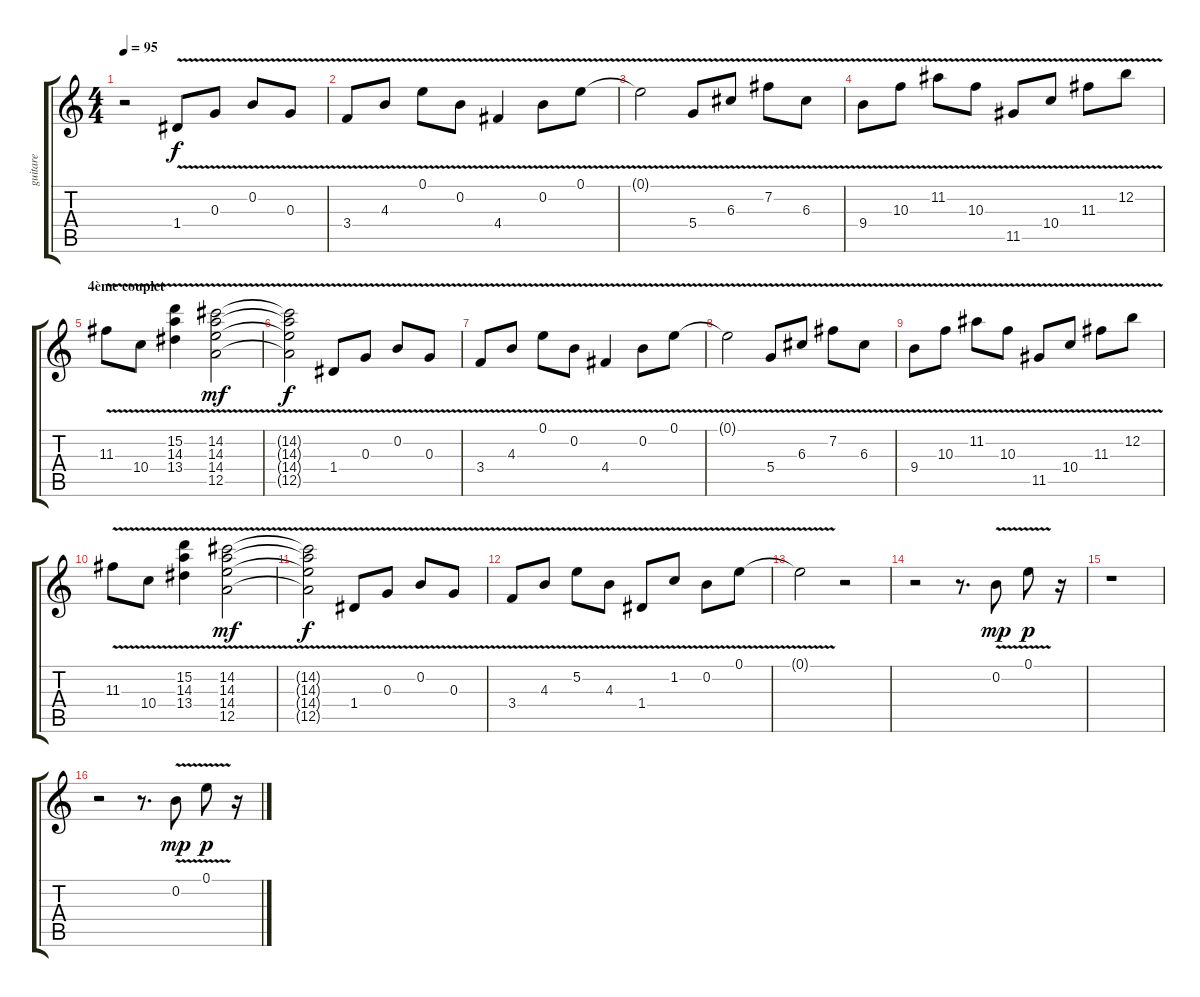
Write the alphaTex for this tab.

\track ("guitare" "guitare") {instrument acousticguitarnylon}
\staff {score tabs}
\tuning (E4 B3 G3 D3 A2 E2) {hide}
\ts (4 4)
\tempo 95
\clef g2
\ks c
r.2{dy mp} 1.4{v}.8{dy f} 0.3{v}.8 0.2{v}.8 0.3{v}.8 |
3.4{v}.8 4.3{v}.8 0.1{v}.8 0.2{v}.8 4.4{v}.4 0.2{v}.8 0.1{v}.8 |
0.1{t}.2 5.4{v}.8 6.3{v}.8 7.2{v}.8 6.3{v}.8 |
9.4{v}.8 10.3{v}.8 11.2{v}.8 10.3{v}.8 11.5{v}.8 10.4{v}.8 11.3{v}.8 12.2{v}.8 |
\section ("" "4ème couplet")
11.3{v}.8 10.4{v}.8 (15.2{v} 14.3{v} 13.4{v}).4 (14.2{v} 14.3{v} 14.4{v} 12.5{v}).2{dy mf} |
(14.2{t} 14.3{t} 14.4{t} 12.5{t}).2{dy f} 1.4{v}.8 0.3{v}.8 0.2{v}.8 0.3{v}.8 |
3.4{v}.8 4.3{v}.8 0.1{v}.8 0.2{v}.8 4.4{v}.4 0.2{v}.8 0.1{v}.8 |
0.1{t}.2 5.4{v}.8 6.3{v}.8 7.2{v}.8 6.3{v}.8 |
9.4{v}.8 10.3{v}.8 11.2{v}.8 10.3{v}.8 11.5{v}.8 10.4{v}.8 11.3{v}.8 12.2{v}.8 |
11.3{v}.8 10.4{v}.8 (15.2{v} 14.3{v} 13.4{v}).4 (14.2{v} 14.3{v} 14.4{v} 12.5{v}).2{dy mf} |
(14.2{t} 14.3{t} 14.4{t} 12.5{t}).2{dy f} 1.4{v}.8 0.3{v}.8 0.2{v}.8 0.3{v}.8 |
3.4{v}.8 4.3{v}.8 5.2{v}.8 4.3{v}.8 1.4{v}.8 1.2{v}.8 0.2{v}.8 0.1{v}.8 |
0.1{t}.2 r.2 |
r.2 r.8{d} 0.2{v}.8{dy mp} 0.1{v}.8{dy p} r.16 |
r.1 |
r.2 r.8{d} 0.2{v}.8{dy mp} 0.1{v}.8{dy p} r.16
